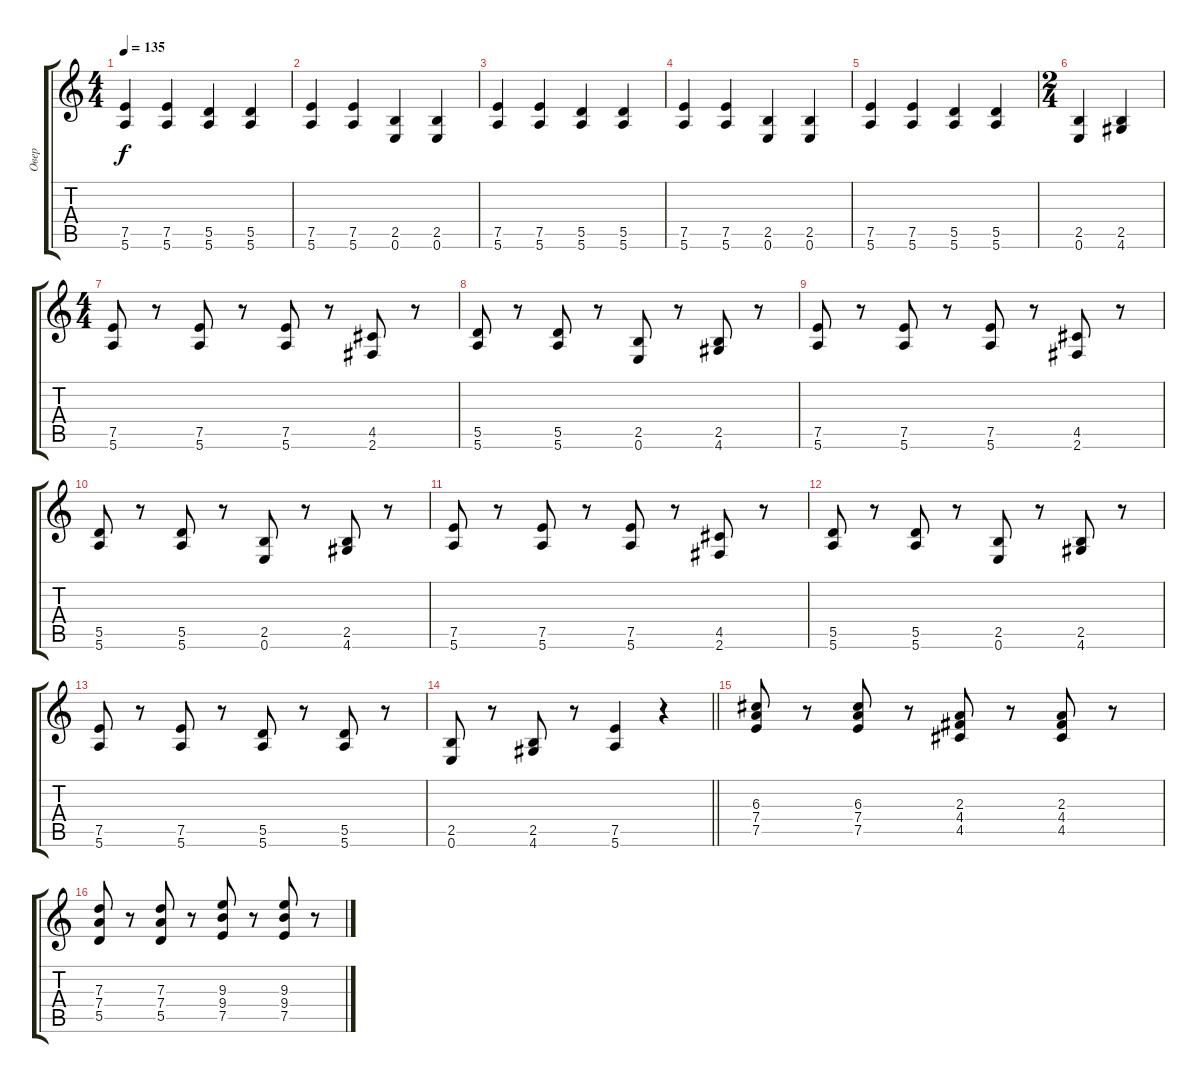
\track ("Овер" "Овер") {instrument overdrivenguitar}
\staff {score tabs}
\tuning (E4 B3 G3 D3 A2 E2) {hide}
\ts (4 4)
\tempo 135
\clef g2
\ks c
(7.5 5.6).4{dy f} (7.5 5.6).4 (5.5 5.6).4 (5.5 5.6).4 |
(7.5 5.6).4 (7.5 5.6).4 (2.5 0.6).4 (2.5 0.6).4 |
(7.5 5.6).4 (7.5 5.6).4 (5.5 5.6).4 (5.5 5.6).4 |
(7.5 5.6).4 (7.5 5.6).4 (2.5 0.6).4 (2.5 0.6).4 |
(7.5 5.6).4 (7.5 5.6).4 (5.5 5.6).4 (5.5 5.6).4 |
\ts (2 4)
(2.5 0.6).4 (2.5 4.6).4 |
\ts (4 4)
(7.5 5.6).8 r.8 (7.5 5.6).8 r.8 (7.5 5.6).8 r.8 (4.5 2.6).8 r.8 |
(5.5 5.6).8 r.8 (5.5 5.6).8 r.8 (2.5 0.6).8 r.8 (2.5 4.6).8 r.8 |
(7.5 5.6).8 r.8 (7.5 5.6).8 r.8 (7.5 5.6).8 r.8 (4.5 2.6).8 r.8 |
(5.5 5.6).8 r.8 (5.5 5.6).8 r.8 (2.5 0.6).8 r.8 (2.5 4.6).8 r.8 |
(7.5 5.6).8 r.8 (7.5 5.6).8 r.8 (7.5 5.6).8 r.8 (4.5 2.6).8 r.8 |
(5.5 5.6).8 r.8 (5.5 5.6).8 r.8 (2.5 0.6).8 r.8 (2.5 4.6).8 r.8 |
(7.5 5.6).8 r.8 (7.5 5.6).8 r.8 (5.5 5.6).8 r.8 (5.5 5.6).8 r.8 |
\barLineRight lightlight
(2.5 0.6).8 r.8 (2.5 4.6).8 r.8 (7.5 5.6).4 r.4 |
(6.3 7.4 7.5).8 r.8 (6.3 7.4 7.5).8 r.8 (2.3 4.4 4.5).8 r.8 (2.3 4.4 4.5).8 r.8 |
(7.3 7.4 5.5).8 r.8 (7.3 7.4 5.5).8 r.8 (9.3 9.4 7.5).8 r.8 (9.3 9.4 7.5).8 r.8
